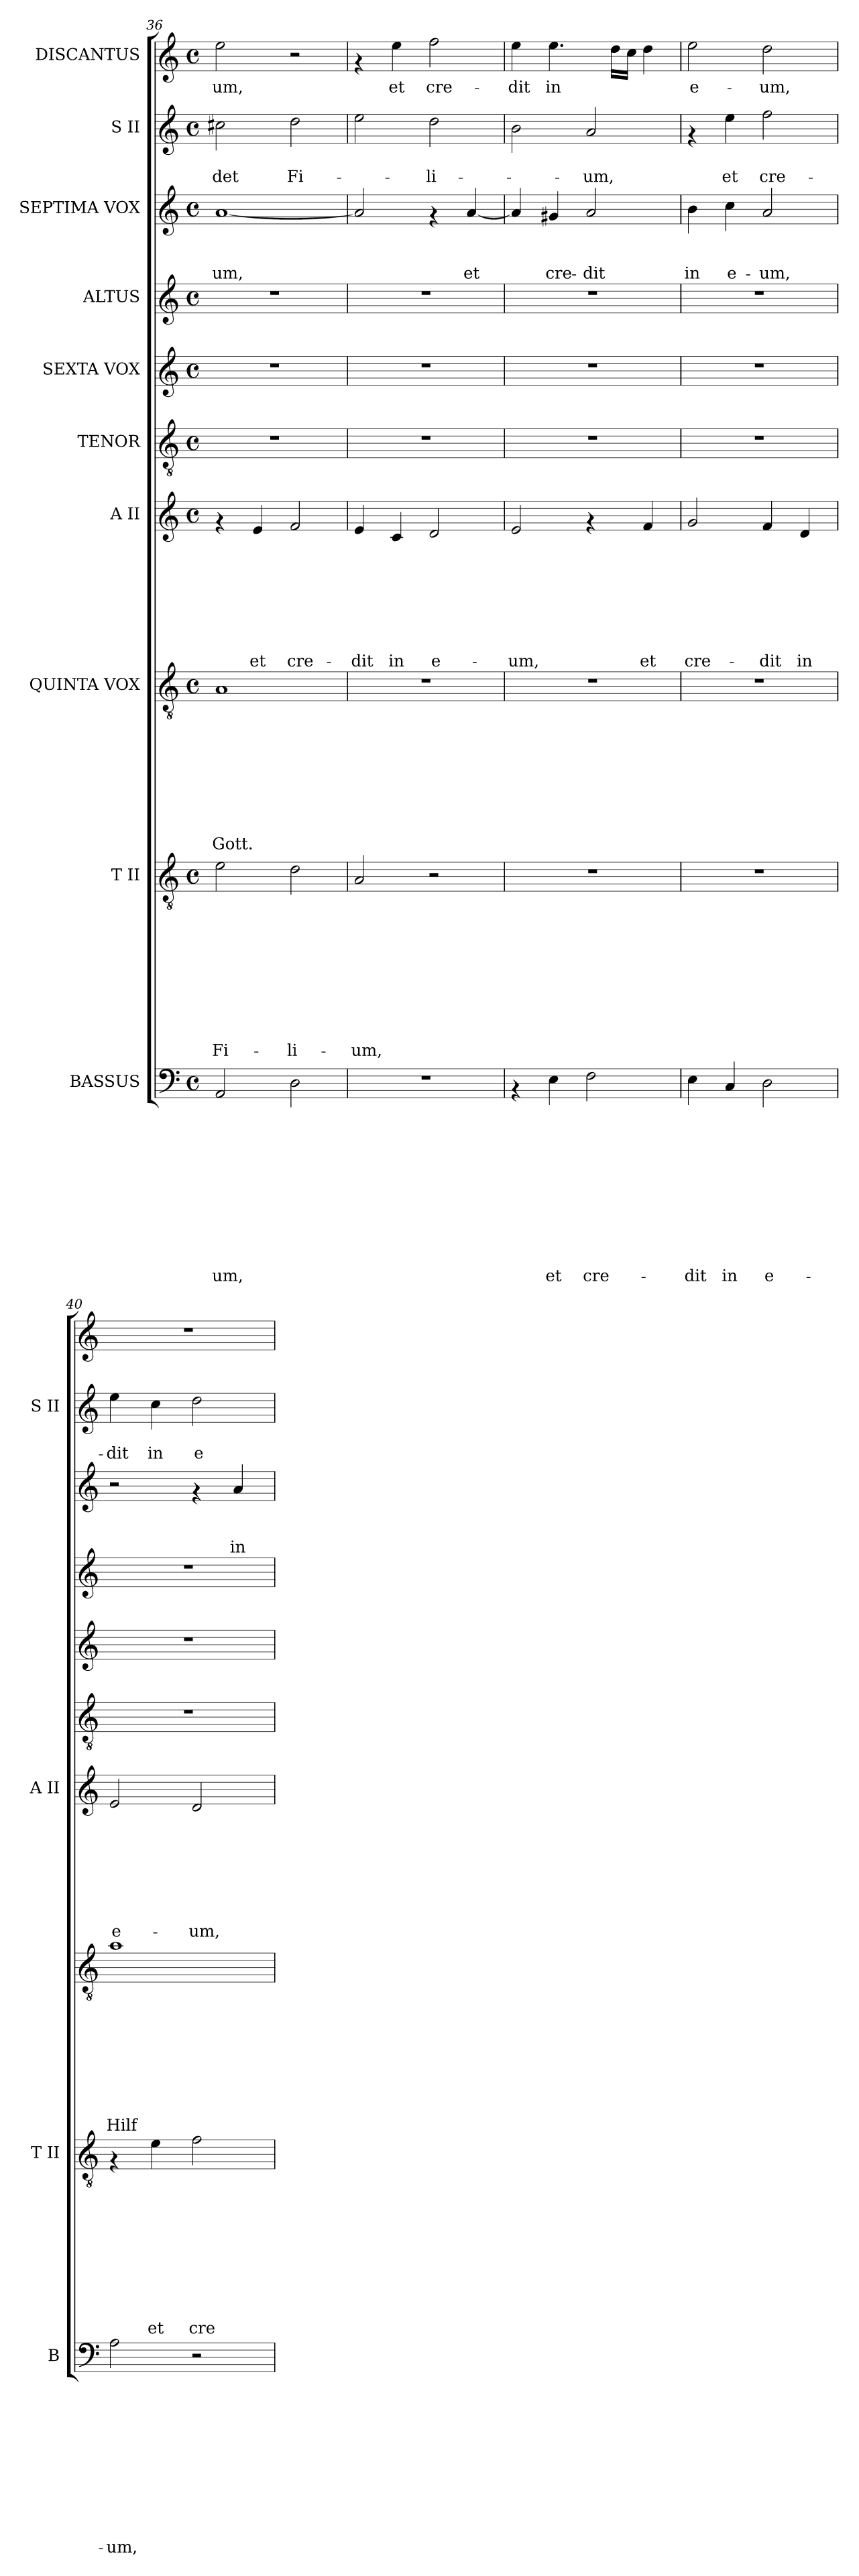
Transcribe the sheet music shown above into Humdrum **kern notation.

**kern	**text	**text	**text	**text	**text	**text	**text	**text	**text	**text	**text	**kern	**text	**text	**text	**text	**text	**text	**text	**text	**text	**text	**kern	**text	**text	**text	**text	**text	**text	**text	**text	**text	**kern	**text	**text	**text	**text	**text	**text	**text	**text	**kern	**kern	**kern	**kern	**text	**text	**text	**kern	**text	**text	**kern	**text
*part10	*part10	*part10	*part10	*part10	*part10	*part10	*part10	*part10	*part10	*part10	*part10	*part9	*part9	*part9	*part9	*part9	*part9	*part9	*part9	*part9	*part9	*part9	*part8	*part8	*part8	*part8	*part8	*part8	*part8	*part8	*part8	*part8	*part7	*part7	*part7	*part7	*part7	*part7	*part7	*part7	*part7	*part6	*part5	*part4	*part3	*part3	*part3	*part3	*part2	*part2	*part2	*part1	*part1
*staff10	*staff10	*staff10	*staff10	*staff10	*staff10	*staff10	*staff10	*staff10	*staff10	*staff10	*staff10	*staff9	*staff9	*staff9	*staff9	*staff9	*staff9	*staff9	*staff9	*staff9	*staff9	*staff9	*staff8	*staff8	*staff8	*staff8	*staff8	*staff8	*staff8	*staff8	*staff8	*staff8	*staff7	*staff7	*staff7	*staff7	*staff7	*staff7	*staff7	*staff7	*staff7	*staff6	*staff5	*staff4	*staff3	*staff3	*staff3	*staff3	*staff2	*staff2	*staff2	*staff1	*staff1
*I"BASSUS	*	*	*	*	*	*	*	*	*	*	*	*I"T II	*	*	*	*	*	*	*	*	*	*	*I"QUINTA VOX	*	*	*	*	*	*	*	*	*	*I"A II	*	*	*	*	*	*	*	*	*I"TENOR	*I"SEXTA VOX	*I"ALTUS	*I"SEPTIMA VOX	*	*	*	*I"S II	*	*	*I"DISCANTUS	*
*I'B	*	*	*	*	*	*	*	*	*	*	*	*I'T II	*	*	*	*	*	*	*	*	*	*	*	*	*	*	*	*	*	*	*	*	*I'A II	*	*	*	*	*	*	*	*	*	*	*	*	*	*	*	*I'S II	*	*	*	*
!!LO:PB:g=z
*clefF4	*	*	*	*	*	*	*	*	*	*	*	*clefGv2	*	*	*	*	*	*	*	*	*	*	*clefGv2	*	*	*	*	*	*	*	*	*	*clefG2	*	*	*	*	*	*	*	*	*clefGv2	*clefG2	*clefG2	*clefG2	*	*	*	*clefG2	*	*	*clefG2	*
*k[]	*	*	*	*	*	*	*	*	*	*	*	*k[]	*	*	*	*	*	*	*	*	*	*	*k[]	*	*	*	*	*	*	*	*	*	*k[]	*	*	*	*	*	*	*	*	*k[]	*k[]	*k[]	*k[]	*	*	*	*k[]	*	*	*k[]	*
*C:	*	*	*	*	*	*	*	*	*	*	*	*C:	*	*	*	*	*	*	*	*	*	*	*C:	*	*	*	*	*	*	*	*	*	*C:	*	*	*	*	*	*	*	*	*C:	*C:	*C:	*C:	*	*	*	*C:	*	*	*C:	*
*M4/4	*	*	*	*	*	*	*	*	*	*	*	*M4/4	*	*	*	*	*	*	*	*	*	*	*M4/4	*	*	*	*	*	*	*	*	*	*M4/4	*	*	*	*	*	*	*	*	*M4/4	*M4/4	*M4/4	*M4/4	*	*	*	*M4/4	*	*	*M4/4	*
*met(c)	*	*	*	*	*	*	*	*	*	*	*	*met(c)	*	*	*	*	*	*	*	*	*	*	*met(c)	*	*	*	*	*	*	*	*	*	*met(c)	*	*	*	*	*	*	*	*	*met(c)	*met(c)	*met(c)	*met(c)	*	*	*	*met(c)	*	*	*met(c)	*
=36	=36	=36	=36	=36	=36	=36	=36	=36	=36	=36	=36	=36	=36	=36	=36	=36	=36	=36	=36	=36	=36	=36	=36	=36	=36	=36	=36	=36	=36	=36	=36	=36	=36	=36	=36	=36	=36	=36	=36	=36	=36	=36	=36	=36	=36	=36	=36	=36	=36	=36	=36	=36	=36
!	!	!	!	!	!	!	!	!	!	!	!LO:LY:b	!	!	!	!	!	!	!	!	!	!	!LO:LY:b	!	!	!	!	!	!	!	!	!	!LO:LY:b	!	!	!	!	!	!	!	!	!	!	!	!	!	!	!	!LO:LY:b	!	!	!LO:LY:b	!	!LO:LY:b
2AA/	.	.	.	.	.	.	.	.	.	.	-um,	2e\	.	.	.	.	.	.	.	.	.	Fi-	1A	.	.	.	.	.	.	.	.	Gott.	4rf	.	.	.	.	.	.	.	.	1r	1r	1r	[<1a	.	.	-um,	2cc#X\	.	-det	2ee\	-um,
!	!	!	!	!	!	!	!	!	!	!	!	!	!	!	!	!	!	!	!	!	!	!	!	!	!	!	!	!	!	!	!	!	!	!	!	!	!	!	!	!	!LO:LY:b	!	!	!	!	!	!	!	!	!	!	!	!
.	.	.	.	.	.	.	.	.	.	.	.	.	.	.	.	.	.	.	.	.	.	.	.	.	.	.	.	.	.	.	.	.	4e/	.	.	.	.	.	.	.	et	.	.	.	.	.	.	.	.	.	.	.	.
!	!	!	!	!	!	!	!	!	!	!	!	!	!	!	!	!	!	!	!	!	!	!LO:LY:b	!	!	!	!	!	!	!	!	!	!	!	!	!	!	!	!	!	!	!LO:LY:b	!	!	!	!	!	!	!	!	!	!LO:LY:b	!	!
2D\	.	.	.	.	.	.	.	.	.	.	.	2d\	.	.	.	.	.	.	.	.	.	-li-	.	.	.	.	.	.	.	.	.	.	2f/	.	.	.	.	.	.	.	cre-	.	.	.	.	.	.	.	2dd\	.	Fi-	2r	.
=37	=37	=37	=37	=37	=37	=37	=37	=37	=37	=37	=37	=37	=37	=37	=37	=37	=37	=37	=37	=37	=37	=37	=37	=37	=37	=37	=37	=37	=37	=37	=37	=37	=37	=37	=37	=37	=37	=37	=37	=37	=37	=37	=37	=37	=37	=37	=37	=37	=37	=37	=37	=37	=37
!	!	!	!	!	!	!	!	!	!	!	!	!	!	!	!	!	!	!	!	!	!	!LO:LY:b	!	!	!	!	!	!	!	!	!	!	!	!	!	!	!	!	!	!	!LO:LY:b	!	!	!	!	!	!	!	!	!	!	!	!
1r	.	.	.	.	.	.	.	.	.	.	.	2A/	.	.	.	.	.	.	.	.	.	-um,	1r	.	.	.	.	.	.	.	.	.	4e/	.	.	.	.	.	.	.	-dit	1r	1r	1r	2a/]	.	.	.	2ee\	.	.	4rf	.
!	!	!	!	!	!	!	!	!	!	!	!	!	!	!	!	!	!	!	!	!	!	!	!	!	!	!	!	!	!	!	!	!	!	!	!	!	!	!	!	!	!LO:LY:b	!	!	!	!	!	!	!	!	!	!	!	!LO:LY:b
.	.	.	.	.	.	.	.	.	.	.	.	.	.	.	.	.	.	.	.	.	.	.	.	.	.	.	.	.	.	.	.	.	4c/	.	.	.	.	.	.	.	in	.	.	.	.	.	.	.	.	.	.	4ee\	et
!	!	!	!	!	!	!	!	!	!	!	!	!	!	!	!	!	!	!	!	!	!	!	!	!	!	!	!	!	!	!	!	!	!	!	!	!	!	!	!	!	!LO:LY:b	!	!	!	!	!	!	!	!	!	!LO:LY:b	!	!LO:LY:b
.	.	.	.	.	.	.	.	.	.	.	.	2r	.	.	.	.	.	.	.	.	.	.	.	.	.	.	.	.	.	.	.	.	2d/	.	.	.	.	.	.	.	e-	.	.	.	4rf	.	.	.	2dd\	.	-li-	2ff\	cre-
!	!	!	!	!	!	!	!	!	!	!	!	!	!	!	!	!	!	!	!	!	!	!	!	!	!	!	!	!	!	!	!	!	!	!	!	!	!	!	!	!	!	!	!	!	!	!	!	!LO:LY:b	!	!	!	!	!
.	.	.	.	.	.	.	.	.	.	.	.	.	.	.	.	.	.	.	.	.	.	.	.	.	.	.	.	.	.	.	.	.	.	.	.	.	.	.	.	.	.	.	.	.	[<4a/	.	.	et	.	.	.	.	.
=38	=38	=38	=38	=38	=38	=38	=38	=38	=38	=38	=38	=38	=38	=38	=38	=38	=38	=38	=38	=38	=38	=38	=38	=38	=38	=38	=38	=38	=38	=38	=38	=38	=38	=38	=38	=38	=38	=38	=38	=38	=38	=38	=38	=38	=38	=38	=38	=38	=38	=38	=38	=38	=38
!	!	!	!	!	!	!	!	!	!	!	!	!	!	!	!	!	!	!	!	!	!	!	!	!	!	!	!	!	!	!	!	!	!	!	!	!	!	!	!	!	!LO:LY:b	!	!	!	!	!	!	!	!	!	!	!	!LO:LY:b
4rAA	.	.	.	.	.	.	.	.	.	.	.	1r	.	.	.	.	.	.	.	.	.	.	1r	.	.	.	.	.	.	.	.	.	2e/	.	.	.	.	.	.	.	-um,	1r	1r	1r	4a/]	.	.	.	2b\	.	.	4ee\	-dit
!	!	!	!	!	!	!	!	!	!	!	!LO:LY:b	!	!	!	!	!	!	!	!	!	!	!	!	!	!	!	!	!	!	!	!	!	!	!	!	!	!	!	!	!	!	!	!	!	!	!	!	!LO:LY:b	!	!	!	!	!LO:LY:b
4E\	.	.	.	.	.	.	.	.	.	.	et	.	.	.	.	.	.	.	.	.	.	.	.	.	.	.	.	.	.	.	.	.	.	.	.	.	.	.	.	.	.	.	.	.	4g#X/	.	.	cre-	.	.	.	4.ee\	in
!	!	!	!	!	!	!	!	!	!	!	!LO:LY:b	!	!	!	!	!	!	!	!	!	!	!	!	!	!	!	!	!	!	!	!	!	!	!	!	!	!	!	!	!	!	!	!	!	!	!	!	!LO:LY:b	!	!	!LO:LY:b	!	!
2F\	.	.	.	.	.	.	.	.	.	.	cre-	.	.	.	.	.	.	.	.	.	.	.	.	.	.	.	.	.	.	.	.	.	4rf	.	.	.	.	.	.	.	.	.	.	.	2a/	.	.	-dit	2a/	.	-um,	.	.
.	.	.	.	.	.	.	.	.	.	.	.	.	.	.	.	.	.	.	.	.	.	.	.	.	.	.	.	.	.	.	.	.	.	.	.	.	.	.	.	.	.	.	.	.	.	.	.	.	.	.	.	16dd\LL	.
.	.	.	.	.	.	.	.	.	.	.	.	.	.	.	.	.	.	.	.	.	.	.	.	.	.	.	.	.	.	.	.	.	.	.	.	.	.	.	.	.	.	.	.	.	.	.	.	.	.	.	.	16cc\JJ	.
!	!	!	!	!	!	!	!	!	!	!	!	!	!	!	!	!	!	!	!	!	!	!	!	!	!	!	!	!	!	!	!	!	!	!	!	!	!	!	!	!	!LO:LY:b	!	!	!	!	!	!	!	!	!	!	!	!
.	.	.	.	.	.	.	.	.	.	.	.	.	.	.	.	.	.	.	.	.	.	.	.	.	.	.	.	.	.	.	.	.	4f/	.	.	.	.	.	.	.	et	.	.	.	.	.	.	.	.	.	.	4dd\	.
=39	=39	=39	=39	=39	=39	=39	=39	=39	=39	=39	=39	=39	=39	=39	=39	=39	=39	=39	=39	=39	=39	=39	=39	=39	=39	=39	=39	=39	=39	=39	=39	=39	=39	=39	=39	=39	=39	=39	=39	=39	=39	=39	=39	=39	=39	=39	=39	=39	=39	=39	=39	=39	=39
!	!	!	!	!	!	!	!	!	!	!	!LO:LY:b	!	!	!	!	!	!	!	!	!	!	!	!	!	!	!	!	!	!	!	!	!	!	!	!	!	!	!	!	!	!LO:LY:b	!	!	!	!	!	!	!LO:LY:b	!	!	!	!	!LO:LY:b
4E\	.	.	.	.	.	.	.	.	.	.	-dit	1r	.	.	.	.	.	.	.	.	.	.	1r	.	.	.	.	.	.	.	.	.	2g/	.	.	.	.	.	.	.	cre-	1r	1r	1r	4b\	.	.	in	4rf	.	.	2ee\	e-
!	!	!	!	!	!	!	!	!	!	!	!LO:LY:b	!	!	!	!	!	!	!	!	!	!	!	!	!	!	!	!	!	!	!	!	!	!	!	!	!	!	!	!	!	!	!	!	!	!	!	!	!LO:LY:b	!	!	!LO:LY:b	!	!
4C/	.	.	.	.	.	.	.	.	.	.	in	.	.	.	.	.	.	.	.	.	.	.	.	.	.	.	.	.	.	.	.	.	.	.	.	.	.	.	.	.	.	.	.	.	4cc\	.	.	e-	4ee\	.	et	.	.
!	!	!	!	!	!	!	!	!	!	!	!LO:LY:b	!	!	!	!	!	!	!	!	!	!	!	!	!	!	!	!	!	!	!	!	!	!	!	!	!	!	!	!	!	!LO:LY:b	!	!	!	!	!	!	!LO:LY:b	!	!	!LO:LY:b	!	!LO:LY:b
2D\	.	.	.	.	.	.	.	.	.	.	e-	.	.	.	.	.	.	.	.	.	.	.	.	.	.	.	.	.	.	.	.	.	4f/	.	.	.	.	.	.	.	-dit	.	.	.	2a/	.	.	-um,	2ff\	.	cre-	2dd\	-um,
!	!	!	!	!	!	!	!	!	!	!	!	!	!	!	!	!	!	!	!	!	!	!	!	!	!	!	!	!	!	!	!	!	!	!	!	!	!	!	!	!	!LO:LY:b	!	!	!	!	!	!	!	!	!	!	!	!
.	.	.	.	.	.	.	.	.	.	.	.	.	.	.	.	.	.	.	.	.	.	.	.	.	.	.	.	.	.	.	.	.	4d/	.	.	.	.	.	.	.	in	.	.	.	.	.	.	.	.	.	.	.	.
=40	=40	=40	=40	=40	=40	=40	=40	=40	=40	=40	=40	=40	=40	=40	=40	=40	=40	=40	=40	=40	=40	=40	=40	=40	=40	=40	=40	=40	=40	=40	=40	=40	=40	=40	=40	=40	=40	=40	=40	=40	=40	=40	=40	=40	=40	=40	=40	=40	=40	=40	=40	=40	=40
!	!	!	!	!	!	!	!	!	!	!	!LO:LY:b	!	!	!	!	!	!	!	!	!	!	!	!	!	!	!	!	!	!	!	!	!LO:LY:b	!	!	!	!	!	!	!	!	!LO:LY:b	!	!	!	!	!	!	!	!	!	!LO:LY:b	!	!
2A\	.	.	.	.	.	.	.	.	.	.	-um,	4rF	.	.	.	.	.	.	.	.	.	.	1a	.	.	.	.	.	.	.	.	Hilf	2e/	.	.	.	.	.	.	.	e-	1r	1r	1r	2r	.	.	.	4ee\	.	-dit	1r	.
!	!	!	!	!	!	!	!	!	!	!	!	!	!	!	!	!	!	!	!	!	!	!LO:LY:b	!	!	!	!	!	!	!	!	!	!	!	!	!	!	!	!	!	!	!	!	!	!	!	!	!	!	!	!	!LO:LY:b	!	!
.	.	.	.	.	.	.	.	.	.	.	.	4e\	.	.	.	.	.	.	.	.	.	et	.	.	.	.	.	.	.	.	.	.	.	.	.	.	.	.	.	.	.	.	.	.	.	.	.	.	4cc\	.	in	.	.
!	!	!	!	!	!	!	!	!	!	!	!	!	!	!	!	!	!	!	!	!	!	!LO:LY:b	!	!	!	!	!	!	!	!	!	!	!	!	!	!	!	!	!	!	!LO:LY:b	!	!	!	!	!	!	!	!	!	!LO:LY:b	!	!
2r	.	.	.	.	.	.	.	.	.	.	.	2f\	.	.	.	.	.	.	.	.	.	cre-	.	.	.	.	.	.	.	.	.	.	2d/	.	.	.	.	.	.	.	-um,	.	.	.	4rf	.	.	.	2dd\	.	e-	.	.
!	!	!	!	!	!	!	!	!	!	!	!	!	!	!	!	!	!	!	!	!	!	!	!	!	!	!	!	!	!	!	!	!	!	!	!	!	!	!	!	!	!	!	!	!	!	!	!	!LO:LY:b	!	!	!	!	!
.	.	.	.	.	.	.	.	.	.	.	.	.	.	.	.	.	.	.	.	.	.	.	.	.	.	.	.	.	.	.	.	.	.	.	.	.	.	.	.	.	.	.	.	.	4a/	.	.	in	.	.	.	.	.
=	=	=	=	=	=	=	=	=	=	=	=	=	=	=	=	=	=	=	=	=	=	=	=	=	=	=	=	=	=	=	=	=	=	=	=	=	=	=	=	=	=	=	=	=	=	=	=	=	=	=	=	=	=
*-	*-	*-	*-	*-	*-	*-	*-	*-	*-	*-	*-	*-	*-	*-	*-	*-	*-	*-	*-	*-	*-	*-	*-	*-	*-	*-	*-	*-	*-	*-	*-	*-	*-	*-	*-	*-	*-	*-	*-	*-	*-	*-	*-	*-	*-	*-	*-	*-	*-	*-	*-	*-	*-
